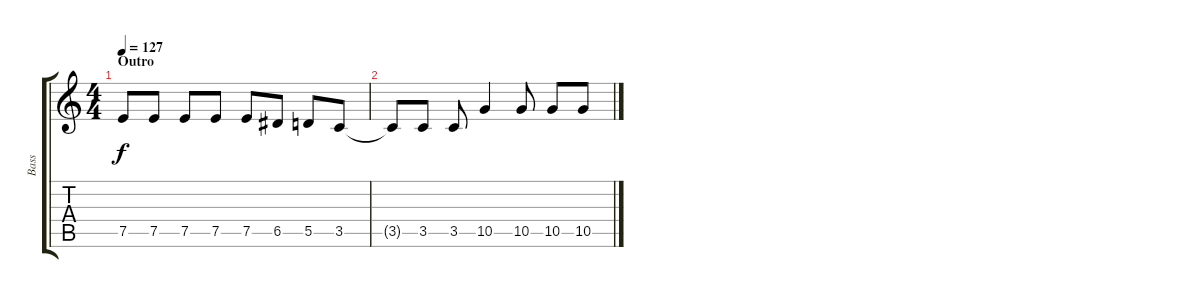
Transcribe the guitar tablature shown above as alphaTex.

\track ("Bass" "Bass") {instrument electricbassfinger}
\staff {score tabs}
\tuning (E4 B3 G3 D3 A2 E2) {hide}
\ts (4 4)
\section ("" "Outro")
\tempo 127
\clef g2
\ks c
7.5.8{dy f} 7.5.8 7.5.8 7.5.8 7.5.8 6.5.8 5.5.8 3.5.8 |
3.5{t}.8 3.5.8 3.5.8 10.5.4 10.5.8 10.5.8 10.5.8
